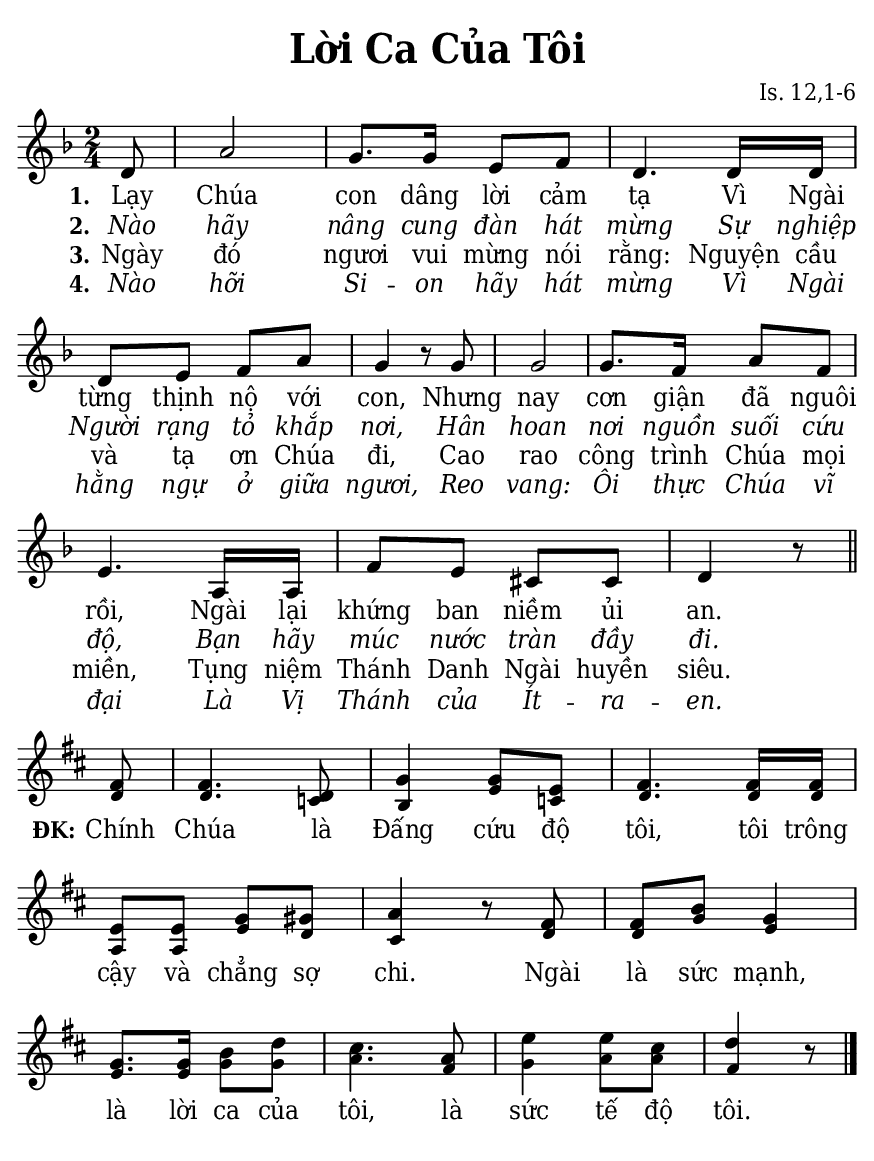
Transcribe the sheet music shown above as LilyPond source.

% Cài đặt chung\
\version "2.22.1"
\include "english.ly"

\header {
  title = \markup { \fontsize #1 "Lời Ca Của Tôi" }
  composer = "Is. 12,1-6"
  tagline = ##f
}

% Nhạc phiên khúc
nhacPhienKhucSop = \relative c' {
  \partial 8 d8 |
  a'2 |
  g8. g16 e8 f |
  d4. d16 d |
  d8 e f a |
  g4 r8 g |
  g2 |
  g8. f16 a8 f |
  e4. a,16 a |
  f'8 e cs cs |
  \partial 4. d4 r8 \bar "||" \break
  
  \set Staff.explicitKeySignatureVisibility = #end-of-line-invisible
  \set Staff.printKeyCancellation = ##f
  \key d \major
  \partial 8 fs8 |
  fs4. d8 |
  g4 g8 e |
  fs4. fs16 fs  |
  e8 e g gs |
  a4 r8 fs |
  fs b g4 |
  g8. g16 b8 d |
  cs4. a8 |
  e'4 e8 cs |
  d4 r8 \bar "|."
}

nhacPhienKhucAlto = \relative c' {
  r8 |
  R2*9
  r4.
  
  \set Staff.explicitKeySignatureVisibility = #end-of-line-invisible
  \set Staff.printKeyCancellation = ##f
  \key d \major
  d8 |
  d4. c!8 |
  b4 e8 c |
  d4. d16 d |
  a8 a e' d |
  cs4 r8 d |
  d g e4 |
  e8. e16 g8 g |
  a4. fs8 |
  g4 a8 a |
  fs4 r8 \bar "|."
}

% Lời phiên khúc
loiPhienKhucSop = \lyrics {
  <<
    {
      \set stanza = "1."
      Lạy Chúa con dâng lời cảm tạ
      Vì Ngài từng thịnh nộ với con,
      Nhưng nay cơn giận đã nguôi rồi,
      Ngài lại khứng ban niềm ủi an.
    }
    \new Lyrics {
	    \set associatedVoice = "beSop"
	    \set stanza = "2."
      \override Lyrics.LyricText.font-shape = #'italic
	    Nào hãy nâng cung đàn hát mừng
	    Sự nghiệp Người rạng tỏ khắp nơi,
	    Hân hoan nơi nguồn suối cứu độ,
	    Bạn hãy múc nước tràn đầy đi.
    }
    \new Lyrics {
	    \set associatedVoice = "beSop"
	    \set stanza = "3."
	    Ngày đó ngươi vui mừng nói rằng:
	    Nguyện cầu và tạ ơn Chúa đi,
	    Cao rao công trình Chúa mọi miền,
	    Tụng niệm Thánh Danh Ngài huyền siêu.
    }
    \new Lyrics {
	    \set associatedVoice = "beSop"
	    \set stanza = "4."
      \override Lyrics.LyricText.font-shape = #'italic
	    Nào hỡi Si -- on hãy hát mừng
	    Vì Ngài hằng ngự ở giữa ngươi,
	    Reo vang: Ôi thực Chúa vĩ đại
	    Là Vị Thánh của Ít -- ra -- en.
    }
  >>
  \set stanza = "ĐK:"
  Chính Chúa là Đấng cứu độ tôi,
  tôi trông cậy và chẳng sợ chi.
  Ngài là sức mạnh, là lời ca của tôi,
  là sức tế độ tôi.
}

% Dàn trang
\paper {
  #(set-paper-size "a5")
  top-margin = 3\mm
  bottom-margin = 3\mm
  left-margin = 3\mm
  right-margin = 3\mm
  indent = #0
  #(define fonts
	 (make-pango-font-tree "Deja Vu Serif Condensed"
	 		       "Deja Vu Serif Condensed"
			       "Deja Vu Serif Condensed"
			       (/ 20 20)))
  print-page-number = ##f
  system-system-spacing = #'((basic-distance . 0.1) (padding . 3))
}

TongNhip = {
  \key f \major \time 2/4
  \set Timing.beamExceptions = #'()
  \set Timing.baseMoment = #(ly:make-moment 1/4)
}

% Đổi kích thước nốt cho bè phụ
notBePhu =
#(define-music-function (font-size music) (number? ly:music?)
   (for-some-music
     (lambda (m)
       (if (music-is-of-type? m 'rhythmic-event)
           (begin
             (set! (ly:music-property m 'tweaks)
                   (cons `(font-size . ,font-size)
                         (ly:music-property m 'tweaks)))
             #t)
           #f))
     music)
   music)

\score {
  \new ChoirStaff <<
    \new Staff \with {
        \consists "Merge_rests_engraver"
        printPartCombineTexts = ##f
      }
      <<
      \new Voice \TongNhip \partCombine 
        \nhacPhienKhucSop
        \notBePhu -1 { \nhacPhienKhucAlto }
      \new NullVoice = beSop \nhacPhienKhucSop
      \new Lyrics \lyricsto beSop \loiPhienKhucSop
      >>
  >>
  \layout {
    \override Lyrics.LyricSpace.minimum-distance = #1.5
    \override Score.BarNumber.break-visibility = ##(#f #f #f)
    \override Score.SpacingSpanner.uniform-stretching = ##t
  } 
}
